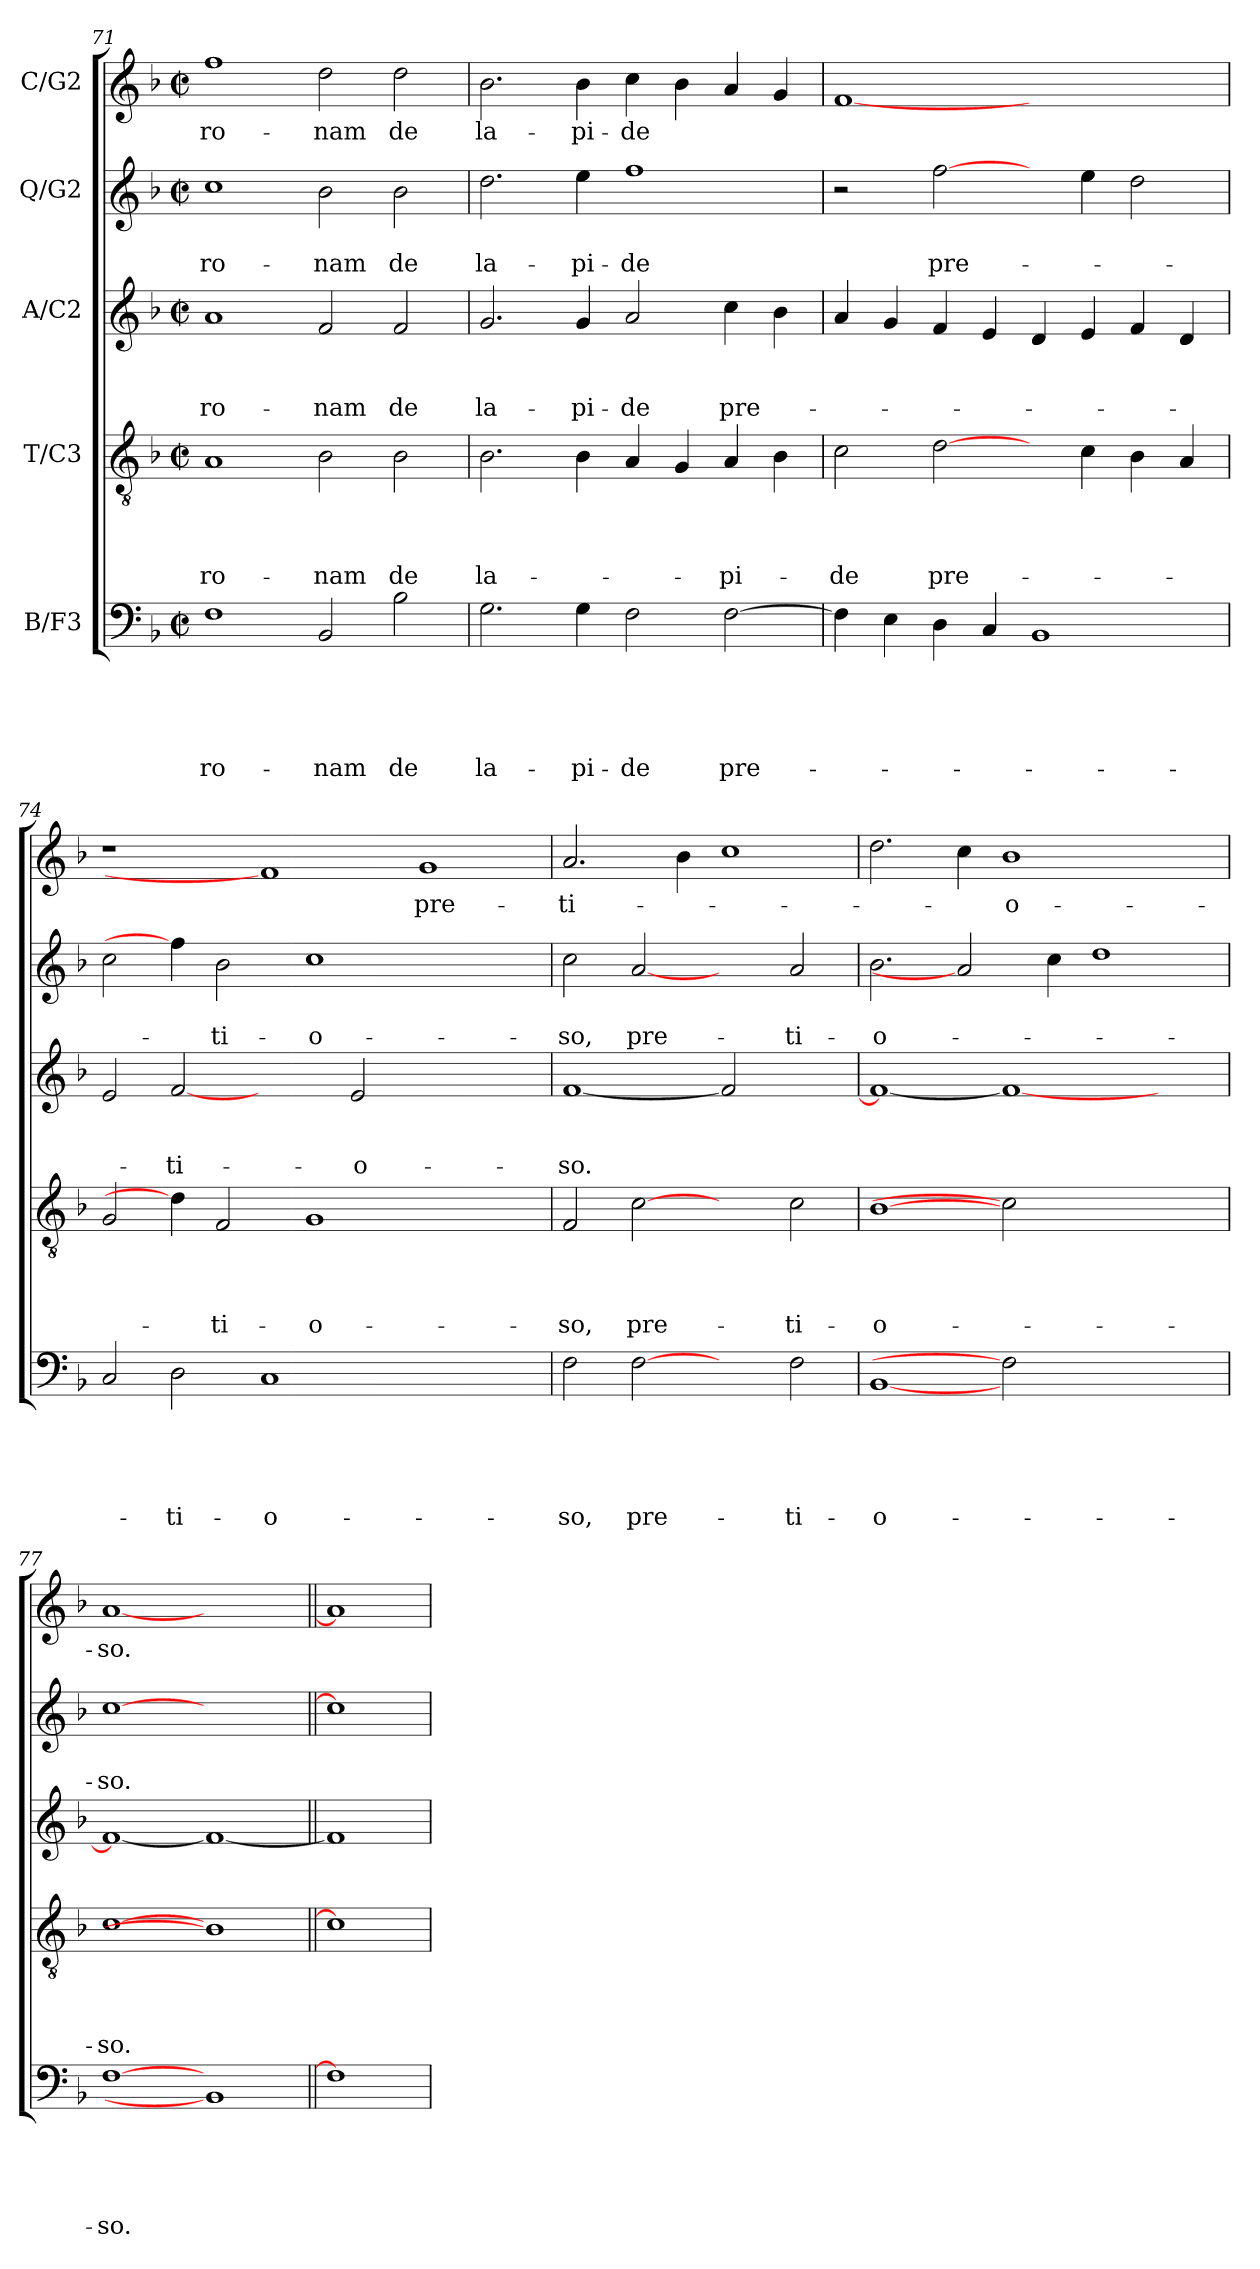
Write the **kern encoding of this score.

**kern	**text	**text	**text	**text	**text	**kern	**text	**text	**text	**text	**kern	**text	**text	**text	**kern	**text	**text	**kern	**text
*part5	*part5	*part5	*part5	*part5	*part5	*part4	*part4	*part4	*part4	*part4	*part3	*part3	*part3	*part3	*part2	*part2	*part2	*part1	*part1
*staff5	*staff5	*staff5	*staff5	*staff5	*staff5	*staff4	*staff4	*staff4	*staff4	*staff4	*staff3	*staff3	*staff3	*staff3	*staff2	*staff2	*staff2	*staff1	*staff1
*I"B/F3	*	*	*	*	*	*I"T/C3	*	*	*	*	*I"A/C2	*	*	*	*I"Q/G2	*	*	*I"C/G2	*
!!LO:LB:g=z
*clefF4	*	*	*	*	*	*clefGv2	*	*	*	*	*clefG2	*	*	*	*clefG2	*	*	*clefG2	*
*k[b-]	*	*	*	*	*	*k[b-]	*	*	*	*	*k[b-]	*	*	*	*k[b-]	*	*	*k[b-]	*
*F:	*	*	*	*	*	*F:	*	*	*	*	*F:	*	*	*	*F:	*	*	*F:	*
*M2/2	*	*	*	*	*	*M2/2	*	*	*	*	*M2/2	*	*	*	*M2/2	*	*	*M2/2	*
*met(c|)	*	*	*	*	*	*met(c|)	*	*	*	*	*met(c|)	*	*	*	*met(c|)	*	*	*met(c|)	*
=71	=71	=71	=71	=71	=71	=71	=71	=71	=71	=71	=71	=71	=71	=71	=71	=71	=71	=71	=71
!	!	!	!	!	!LO:LY:b	!	!	!	!	!LO:LY:b	!	!	!	!LO:LY:b	!	!	!LO:LY:b	!	!LO:LY:b
1F	.	.	.	.	-ro-	1A	.	.	.	-ro-	1a	.	.	-ro-	1cc	.	-ro-	1ff	-ro-
!	!	!	!	!	!LO:LY:b	!	!	!	!	!LO:LY:b	!	!	!	!LO:LY:b	!	!	!LO:LY:b	!	!LO:LY:b
2BB-/	.	.	.	.	-nam	2B-\	.	.	.	-nam	2f/	.	.	-nam	2b-\	.	-nam	2dd\	-nam
!	!	!	!	!	!LO:LY:b	!	!	!	!	!LO:LY:b	!	!	!	!LO:LY:b	!	!	!LO:LY:b	!	!LO:LY:b
2B-\	.	.	.	.	de	2B-\	.	.	.	de	2f/	.	.	de	2b-\	.	de	2dd\	de
=72	=72	=72	=72	=72	=72	=72	=72	=72	=72	=72	=72	=72	=72	=72	=72	=72	=72	=72	=72
!	!	!	!	!	!LO:LY:b	!	!	!	!	!LO:LY:b	!	!	!	!LO:LY:b	!	!	!LO:LY:b	!	!LO:LY:b
2.G\	.	.	.	.	la-	2.B-\	.	.	.	la-	2.g/	.	.	la-	2.dd\	.	la-	2.b-\	la-
!	!	!	!	!	!LO:LY:b	!	!	!	!	!	!	!	!	!LO:LY:b	!	!	!LO:LY:b	!	!LO:LY:b
4G\	.	.	.	.	-pi-	4B-\	.	.	.	.	4g/	.	.	-pi-	4ee\	.	-pi-	4b-\	-pi-
!	!	!	!	!	!LO:LY:b	!	!	!	!	!	!	!	!	!LO:LY:b	!	!	!LO:LY:b	!	!LO:LY:b
2F\	.	.	.	.	-de	4A/	.	.	.	.	2a/	.	.	-de	1ff	.	-de	4cc\	-de
.	.	.	.	.	.	4G/	.	.	.	.	.	.	.	.	.	.	.	4b-\	.
!	!	!	!	!	!LO:LY:b	!	!	!	!	!LO:LY:b	!	!	!	!LO:LY:b	!	!	!	!	!
[2F\	.	.	.	.	pre-	4A/	.	.	.	-pi-	4cc\	.	.	pre-	.	.	.	4a/	.
.	.	.	.	.	.	4B-\	.	.	.	.	4b-\	.	.	.	.	.	.	4g/	.
=73	=73	=73	=73	=73	=73	=73	=73	=73	=73	=73	=73	=73	=73	=73	=73	=73	=73	=73	=73
!	!	!	!	!	!	!	!	!	!	!LO:LY:b	!	!	!	!	!	!	!	!	!
4F\]	.	.	.	.	.	2c\	.	.	.	-de	4a/	.	.	.	2r	.	.	[1f	.
4E\	.	.	.	.	.	.	.	.	.	.	4g/	.	.	.	.	.	.	.	.
!	!	!	!	!	!	!	!	!	!	!LO:LY:b	!	!	!	!	!	!	!LO:LY:b	!	!
4D\	.	.	.	.	.	[2d\	.	.	.	pre-	4f/	.	.	.	[2ff\	.	pre-	.	.
4C/	.	.	.	.	.	.	.	.	.	.	4e/	.	.	.	.	.	.	.	.
1BB-	.	.	.	.	.	4ryy	.	.	.	.	4d/	.	.	.	4ryy	.	.	1ryy	.
.	.	.	.	.	.	4c\	.	.	.	.	4e/	.	.	.	4ee\	.	.	.	.
.	.	.	.	.	.	4B-\	.	.	.	.	4f/	.	.	.	2dd\	.	.	.	.
.	.	.	.	.	.	4A/	.	.	.	.	4d/	.	.	.	.	.	.	.	.
=74	=74	=74	=74	=74	=74	=74	=74	=74	=74	=74	=74	=74	=74	=74	=74	=74	=74	=74	=74
2C/	.	.	.	.	.	2G/	.	.	.	.	2e/	.	.	.	2cc\	.	.	1r	.
!	!	!	!	!	!LO:LY:b	!	!	!	!	!	!	!	!	!LO:LY:b	!	!	!	!	!
2D\	.	.	.	.	-ti-	4d\]	.	.	.	.	[2f	.	.	-ti-	4ff\]	.	.	.	.
!	!	!	!	!	!	!	!	!	!	!LO:LY:b	!	!	!	!	!	!	!LO:LY:b	!	!
.	.	.	.	.	.	2F/	.	.	.	-ti-	.	.	.	.	2b-\	.	-ti-	.	.
!	!	!	!	!	!LO:LY:b	!	!	!	!	!	!	!	!	!	!	!	!	!	!
1C	.	.	.	.	-o-	.	.	.	.	.	2ryy	.	.	.	.	.	.	1f]	.
!	!	!	!	!	!	!	!	!	!	!LO:LY:b	!	!	!	!	!	!	!LO:LY:b	!	!
.	.	.	.	.	.	1G	.	.	.	-o-	.	.	.	.	1cc	.	-o-	.	.
!	!	!	!	!	!	!	!	!	!	!	!	!	!	!LO:LY:b	!	!	!	!	!
.	.	.	.	.	.	.	.	.	.	.	2e/	.	.	-o-	.	.	.	.	.
!	!	!	!	!	!	!	!	!	!	!	!	!	!	!	!	!	!	!	!LO:LY:b
1ryy	.	.	.	.	.	.	.	.	.	.	1ryy	.	.	.	.	.	.	1g	pre-
.	.	.	.	.	.	2.ryy	.	.	.	.	.	.	.	.	2.ryy	.	.	.	.
=75	=75	=75	=75	=75	=75	=75	=75	=75	=75	=75	=75	=75	=75	=75	=75	=75	=75	=75	=75
!	!	!	!	!	!LO:LY:b	!	!	!	!	!LO:LY:b	!	!	!	!LO:LY:b	!	!	!LO:LY:b	!	!LO:LY:b
2F\	.	.	.	.	-so,	2F/	.	.	.	-so,	[1f	.	.	-so.	2cc\	.	-so,	2.a/	-ti-
!	!	!	!	!	!LO:LY:b	!	!	!	!	!LO:LY:b	!	!	!	!	!	!	!LO:LY:b	!	!
[2F	.	.	.	.	pre-	[2c	.	.	.	pre-	.	.	.	.	[2a	.	pre-	.	.
.	.	.	.	.	.	.	.	.	.	.	.	.	.	.	.	.	.	4b-\	.
2ryy	.	.	.	.	.	2ryy	.	.	.	.	2f]	.	.	.	2ryy	.	.	1cc	.
!	!	!	!	!	!LO:LY:b	!	!	!	!	!LO:LY:b	!	!	!	!	!	!	!LO:LY:b	!	!
2F\	.	.	.	.	-ti-	2c\	.	.	.	-ti-	2ryy	.	.	.	2a/	.	-ti-	.	.
!!LO:LB:g=z
=76	=76	=76	=76	=76	=76	=76	=76	=76	=76	=76	=76	=76	=76	=76	=76	=76	=76	=76	=76
!	!	!	!	!	!LO:LY:b	!	!	!	!	!LO:LY:b	!	!	!	!	!	!	!LO:LY:b	!	!
[1BB-	.	.	.	.	-o-	[1B-	.	.	.	-o-	1f_	.	.	.	2.b-\	.	-o-	2.dd\	.
.	.	.	.	.	.	.	.	.	.	.	.	.	.	.	2a]	.	.	4cc\	.
!	!	!	!	!	!	!	!	!	!	!	!	!	!	!	!	!	!	!	!LO:LY:b
2F]	.	.	.	.	.	2c]	.	.	.	.	1f_	.	.	.	.	.	.	1b-	-o-
.	.	.	.	.	.	.	.	.	.	.	.	.	.	.	4cc\	.	.	.	.
1ryy	.	.	.	.	.	1ryy	.	.	.	.	.	.	.	.	1dd	.	.	.	.
.	.	.	.	.	.	.	.	.	.	.	2ryy	.	.	.	.	.	.	2ryy	.
=77	=77	=77	=77	=77	=77	=77	=77	=77	=77	=77	=77	=77	=77	=77	=77	=77	=77	=77	=77
!	!	!	!	!	!LO:LY:b	!	!	!	!	!LO:LY:b	!	!	!	!	!	!	!LO:LY:b	!	!LO:LY:b
[1F	.	.	.	.	-so.	[1c	.	.	.	-so.	1f_	.	.	.	[1cc	.	-so.	[1a	-so.
1BB-]	.	.	.	.	.	1B-]	.	.	.	.	1f_	.	.	.	1ryy	.	.	1ryy	.
=78||	=78||	=78||	=78||	=78||	=78||	=78||	=78||	=78||	=78||	=78||	=78||	=78||	=78||	=78||	=78||	=78||	=78||	=78||	=78||
1F]	.	.	.	.	.	1c]	.	.	.	.	1f]	.	.	.	1cc]	.	.	1a]	.
=	=	=	=	=	=	=	=	=	=	=	=	=	=	=	=	=	=	=	=
*-	*-	*-	*-	*-	*-	*-	*-	*-	*-	*-	*-	*-	*-	*-	*-	*-	*-	*-	*-
